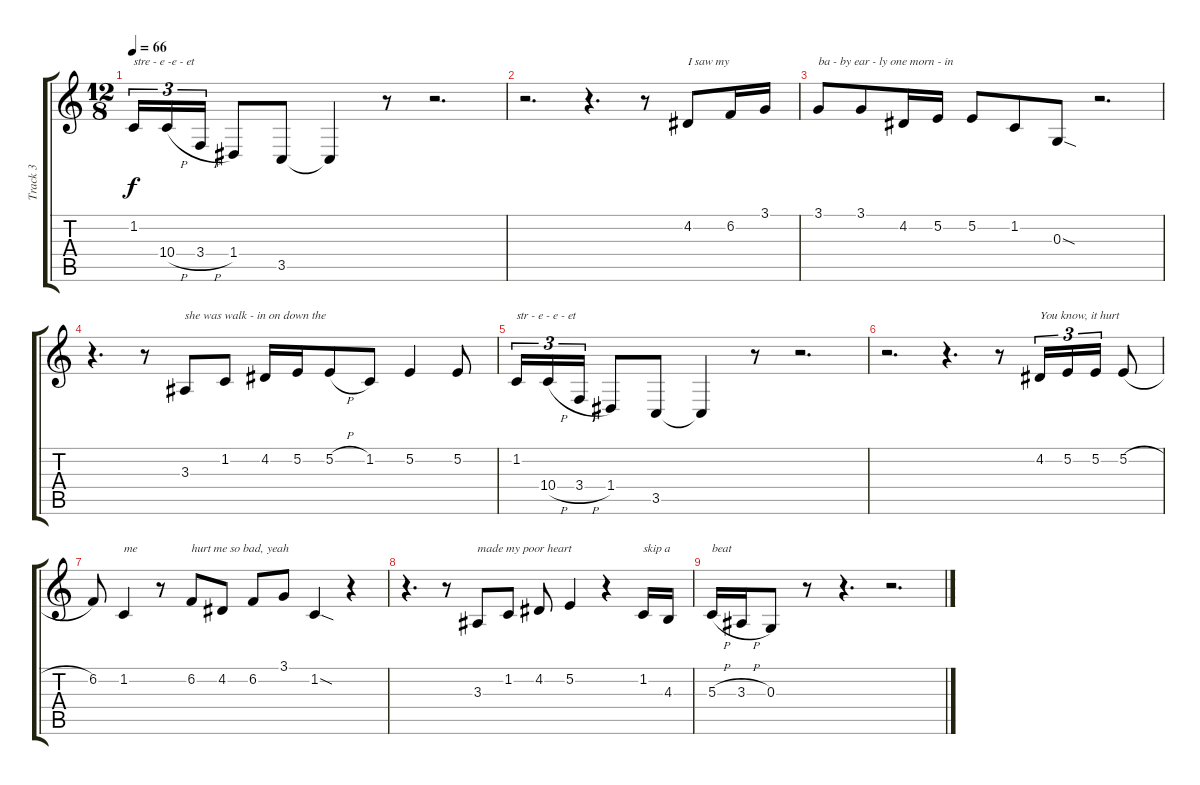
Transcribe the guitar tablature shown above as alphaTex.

\track ("Track 3" "Track 3") {instrument flute}
\staff {score tabs}
\tuning (E4 B3 G3 D3 A2 E2) {hide}
\ts (12 8)
\tempo 66
\clef g2
\ks c
1.2.16{tu (3 2) txt "stre - e -e - et" dy f} 10.4{h}.16{tu (3 2)} 3.4{h}.16{tu (3 2)} 1.4.8 3.5.8 3.5{t}.4 r.8 r.2{d} |
r.2{d} r.4{d} r.8 4.2.8{txt "I saw my"} 6.2.16 3.1.16 |
3.1.8{txt "ba - by ear - ly one morn - in"} 3.1.8 4.2.16 5.2.16 5.2.8 1.2.8 0.3{sod}.8 r.2{d} |
r.4{d} r.8 3.3.8{txt "she was walk - in on down the "} 1.2.8 4.2.16 5.2.16 5.2{h}.8 1.2.8 5.2.4 5.2.8 |
1.2.16{tu (3 2) txt "str - e - e - et"} 10.4{h}.16{tu (3 2)} 3.4{h}.16{tu (3 2)} 1.4.8 3.5.8 3.5{t}.4 r.8 r.2{d} |
r.2{d} r.4{d} r.8 4.2.16{tu (3 2) txt "You know, it hurt"} 5.2.16{tu (3 2)} 5.2.16{tu (3 2)} 5.2{h}.8 |
6.2.8 1.2.4{txt "me"} r.8 6.2.8{txt "hurt me so bad, yeah"} 4.2.8 6.2.8 3.1.8 1.2{sod}.4 r.4 |
r.4{d} r.8 3.3.8{txt "made my poor heart"} 1.2.8 4.2.8 5.2.4 r.4 1.2.16{txt "skip a"} 4.3.16 |
5.3{h}.16{txt "beat"} 3.3{h}.16 0.3.8 r.8 r.4{d} r.2{d}
